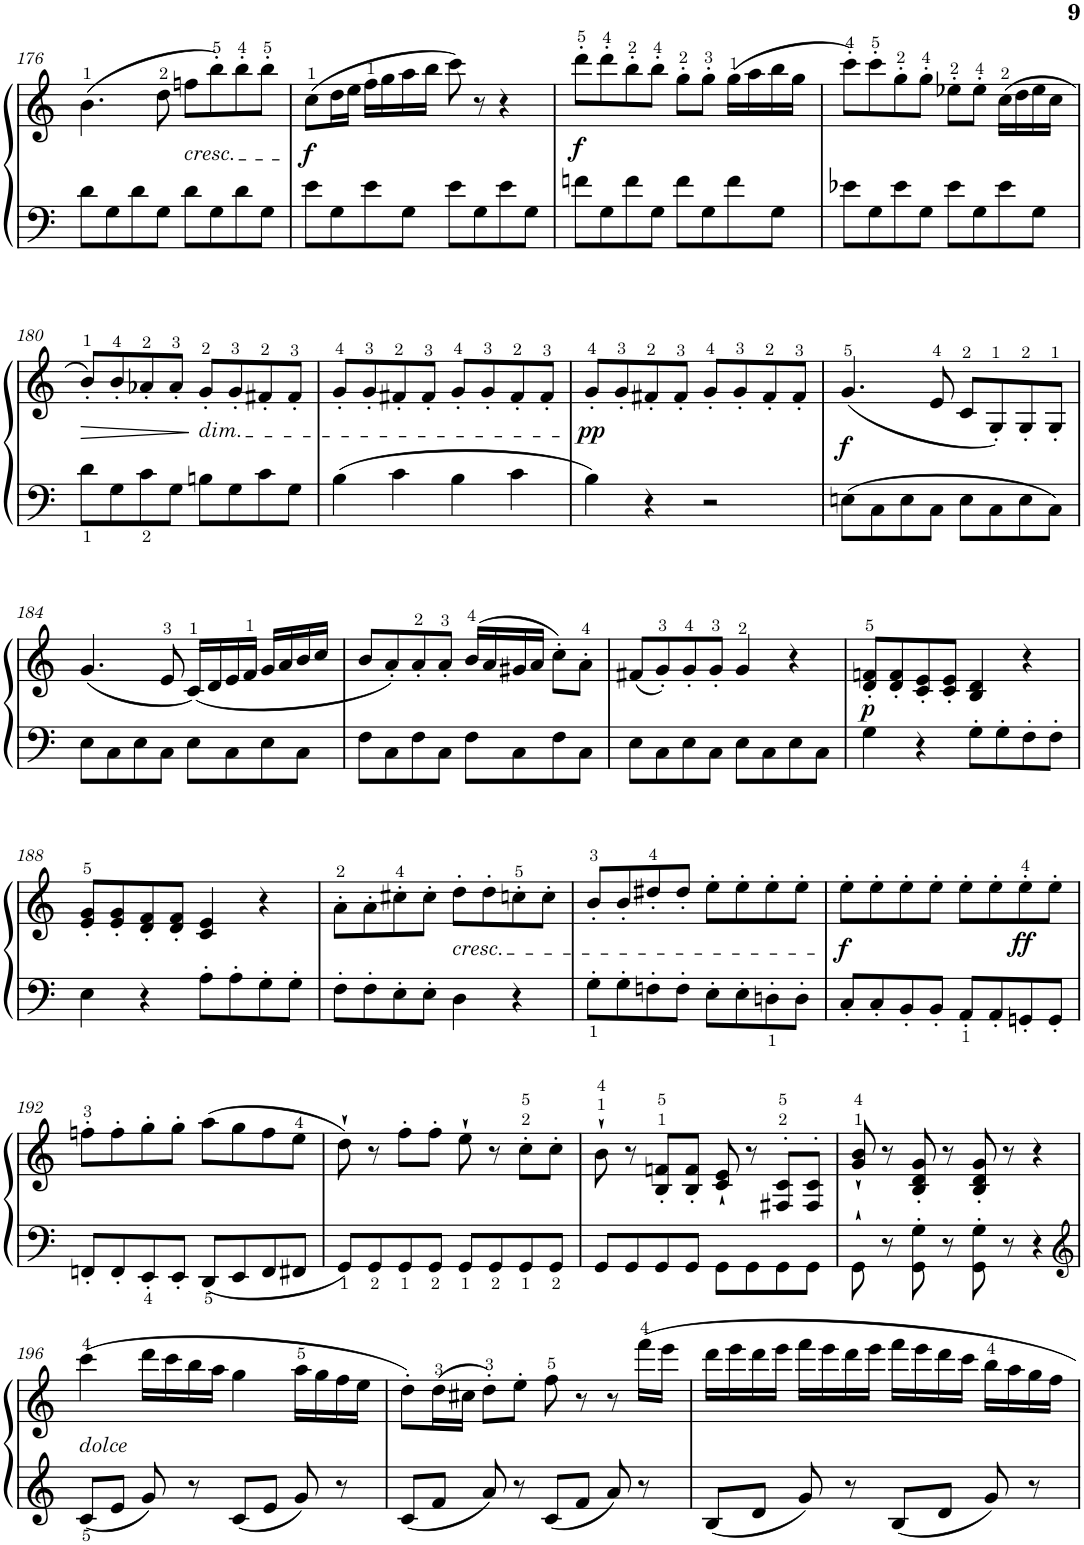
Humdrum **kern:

**kern	**kern	**dynam
*part1	*part1	*part1
*staff2	*staff1	*staff1/2
*I"Piano	*	*
*I'Pno.	*	*
!!LO:PB:g=z
*clefF4	*clefG2	*
*k[]	*k[]	*
*M4/4	*M4/4	*
=176	=176	=176
8d\L	(4.b\	.
8G\	.	.
8d\	.	.
8G\J	8dd\	.
!	!LO:TX:b:i:t=cresc.	!
8d\L	8ffn\L	.
8G\	8bb'\)	.
8d\	8bb'\	.
8G\J	8bb'\J	.
=177	=177	=177
!	!	!LO:DY:b
8e\L	(8cc\L	f
8G\	16dd\L	.
.	16ee\JJ	.
8e\	16ff\LL	.
.	16gg\	.
8G\J	16aa\	.
.	16bb\JJ	.
8e\L	8ccc\)	.
8G\	8r	.
8e\	4r	.
8G\J	.	.
=178	=178	=178
!	!	!LO:DY:b
8fn\L	8ddd'\L	f
8G\	8ddd'\	.
8f\	8bb'\	.
8G\J	8bb'\J	.
8f\L	8gg'\L	.
8G\	8gg'\J	.
8f\	(16gg\LL	.
.	16aa\	.
8G\J	16bb\	.
.	16gg\JJ	.
=179	=179	=179
8e-X\L	8ccc'\L)	.
8G\	8ccc'\	.
8e-\	8gg'\	.
8G\J	8gg'\J	.
8e-\L	8ee-X'\L	.
8G\	8ee-'\J	.
8e-\	(16cc\LL	.
.	16dd\	.
8G\J	16ee-\	.
.	16cc\JJ	.
!!LO:LB:g=z
=180	=180	=180
!	!	!LO:HP:b
8d\L	8b'/L)	>
8G\	8b'/	.
8c\	8a-X'/	.
8G\J	8a-'/J	.
!	!LO:TX:b:i:t=dim.	!
8Bn\L	8g'/L	]
8G\	8g'/	.
8c\	8f#X'/	.
8G\J	8f#'/J	.
=181	=181	=181
4B\	8g'/L	.
.	8g'/	.
4c\	8f#X'/	.
.	8f#'/J	.
4B\	8g'/L	.
.	8g'/	.
4c\	8f#'/	.
.	8f#'/J	.
=182	=182	=182
!	!	!LO:DY:b
4B\	8g'/L	pp
.	8g'/	.
4r	8f#X'/	.
.	8f#'/J	.
2r	8g'/L	.
.	8g'/	.
.	8f#'/	.
.	8f#'/J	.
=183	=183	=183
!	!	!LO:DY:b
8En\L	(4.g/	f
8C\	.	.
8E\	.	.
8C\J	8e/	.
8E\L	8c/L	.
8C\	8G'/)	.
8E\	8G'/	.
8C\J	8G'/J	.
!!LO:LB:g=z
=184	=184	=184
8E\L	(4.g/	.
8C\	.	.
8E\	.	.
8C\J	8e/	.
8E\L	(16c/LL)	.
.	16d/	.
8C\	16e/	.
.	16f/JJ	.
8E\	16g/LL	.
.	16a/	.
8C\J	16b/	.
.	16cc/JJ	.
=185	=185	=185
8F\L	8b/L	.
8C\	8a'/)	.
8F\	8a'/	.
8C\J	8a'/J	.
8F\L	(16b/LL	.
.	16a/	.
8C\	16g#X/	.
.	16a/JJ	.
8F\	8cc'\L)	.
8C\J	8a'\J	.
=186	=186	=186
8E\L	(8f#X/L	.
8C\	8g'/)	.
8E\	8g'/	.
8C\J	8g'/J	.
8E\L	4g/	.
8C\	.	.
8E\	4r	.
8C\J	.	.
=187	=187	=187
!	!	!LO:DY:b
4G\	8d/' 8fn/'L	p
.	8d/' 8f/'	.
4r	8c/' 8e/'	.
.	8c/' 8e/'J	.
8G'\L	4B/ 4d/	.
8G'\	.	.
8F'\	4r	.
8F'\J	.	.
!!LO:LB:g=z
=188	=188	=188
4E\	8e/' 8g/'L	.
.	8e/' 8g/'	.
4r	8d/' 8f/'	.
.	8d/' 8f/'J	.
8A'\L	4c/ 4e/	.
8A'\	.	.
8G'\	4r	.
8G'\J	.	.
=189	=189	=189
8F'\L	8a'>\L	.
8F'\	8a'>\	.
8E'\	8cc#X'>\	.
8E'\J	8cc#'>\J	.
!	!LO:TX:b:i:t=cresc.	!
4D\	8dd'>\L	.
.	8dd'>\	.
4r	8ccn'>\	.
.	8cc'>\J	.
=190	=190	=190
8G'\L	8b'/L	.
8G'\	8b'/	.
8Fn'\	8dd#X'/	.
8F'\J	8dd#'/J	.
8E'\L	8ee'\L	.
8E'\	8ee'\	.
8Dn'\	8ee'\	.
8D'\J	8ee'\J	.
=191	=191	=191
!	!	!LO:DY:b
8C'/L	8ee'\L	f
8C'/	8ee'\	.
8BB'/	8ee'\	.
8BB'/J	8ee'\J	.
8AA'/L	8ee'\L	.
8AA'/	8ee'\	.
!	!	!LO:DY:b
8GGn'/	8ee'\	ff
8GG'/J	8ee'\J	.
!!LO:LB:g=z
=192	=192	=192
8FFn'/L	8ffn'\L	.
8FF'/	8ff'\	.
8EE'/	8gg'\	.
8EE'/J	8gg'\J	.
8DD/L	(8aa\L	.
8EE/	8gg\	.
8FF/	8ff\	.
8FF#X/J	8ee\J	.
=193	=193	=193
8GG/L	8dd`\)	.
8GG/	8r	.
8GG/	8ff'\L	.
8GG/J	8ff'\J	.
8GG/L	8ee`\	.
8GG/	8r	.
8GG/	8cc'\L	.
8GG/J	8cc'\J	.
=194	=194	=194
8GG/L	8b`\	.
8GG/	8r	.
8GG/	8B/'< 8fn/'<L	.
8GG/J	8B/'< 8f/'<J	.
8GG\L	8c/` 8e/`	.
8GG\	8r	.
8GG\	8F#X/'> 8c/'>L	.
8GG\J	8F#/'> 8c/'>J	.
=195	=195	=195
8GG`\	8g/` 8b/`	.
8r	8r	.
8GG\'> 8G\'>	8B/' 8d/' 8g/'	.
8r	8r	.
8GG\'> 8G\'>	8B/' 8d/' 8g/'	.
8r	8r	.
4r	4r	.
!!LO:LB:g=z
=196	=196	=196
*clefG2	*	*
!	!LO:TX:b:i:t=dolce	!
8c/L	(4ccc\	.
8e/J	.	.
8g/	16ddd\LL	.
.	16ccc\	.
8r	16bb\	.
.	16aa\JJ	.
8c/L	4gg\	.
8e/J	.	.
8g/	16aa\LL	.
.	16gg\	.
8r	16ff\	.
.	16ee\JJ	.
=197	=197	=197
8c/L	8dd'\L)	.
8f/J	(16dd\L	.
.	16cc#X\JJ	.
8a/	8dd'\L)	.
8r	8ee'\J	.
8c/L	8ff\	.
8f/J	8r	.
8a/	8r	.
8r	16fff\LL	.
.	16eee\JJ	.
=198	=198	=198
8B/L	16ddd\LL	.
.	16eee\	.
8d/J	16ddd\	.
.	16eee\JJ	.
8g/	16fff\LL	.
.	16eee\	.
8r	16ddd\	.
.	16eee\JJ	.
8B/L	16fff\LL	.
.	16eee\	.
8d/J	16ddd\	.
.	16ccc\JJ	.
8g/	16bb\LL	.
.	16aa\	.
8r	16gg\	.
.	16ff\JJ	.
=	=	=
*-	*-	*-
